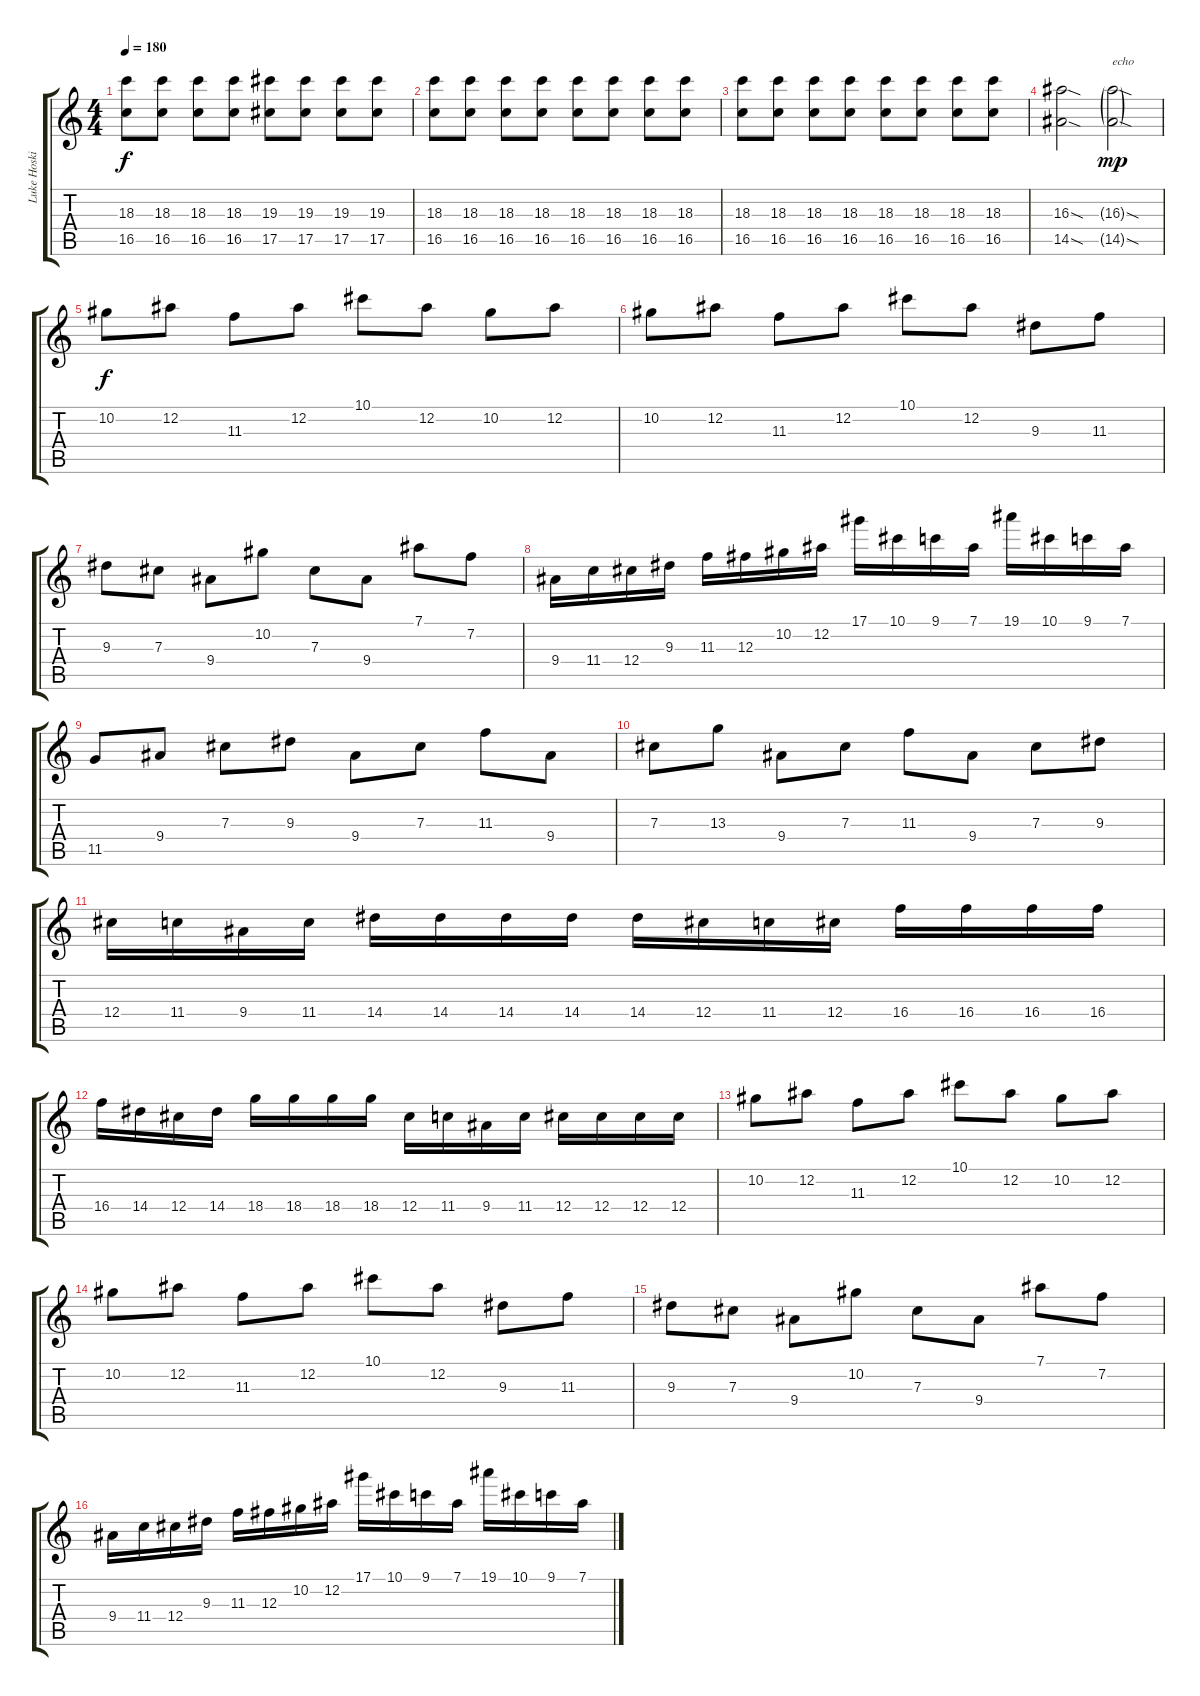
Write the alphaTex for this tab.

\track ("Luke Hoskin (Lead)" "Luke Hoski") {instrument overdrivenguitar}
\staff {score tabs}
\tuning (Eb4 Bb3 Gb3 Db3 Ab2 Eb2) {hide}
\ts (4 4)
\tempo 180
\clef g2
\ks c
(18.3 16.5).8{dy f} (18.3 16.5).8 (18.3 16.5).8 (18.3 16.5).8 (19.3 17.5).8 (19.3 17.5).8 (19.3 17.5).8 (19.3 17.5).8 |
(18.3 16.5).8 (18.3 16.5).8 (18.3 16.5).8 (18.3 16.5).8 (18.3 16.5).8 (18.3 16.5).8 (18.3 16.5).8 (18.3 16.5).8 |
(18.3 16.5).8 (18.3 16.5).8 (18.3 16.5).8 (18.3 16.5).8 (18.3 16.5).8 (18.3 16.5).8 (18.3 16.5).8 (18.3 16.5).8 |
(16.3{sod} 14.5{sod}).2 (16.3{sod g} 14.5{sod g}).2{txt "echo" dy mp} |
10.2.8{dy f} 12.2.8 11.3.8 12.2.8 10.1.8 12.2.8 10.2.8 12.2.8 |
10.2.8 12.2.8 11.3.8 12.2.8 10.1.8 12.2.8 9.3.8 11.3.8 |
9.3.8 7.3.8 9.4.8 10.2.8 7.3.8 9.4.8 7.1.8 7.2.8 |
9.4.16 11.4.16 12.4.16 9.3.16 11.3.16 12.3.16 10.2.16 12.2.16 17.1.16 10.1.16 9.1.16 7.1.16 19.1.16 10.1.16 9.1.16 7.1.16 |
11.5.8 9.4.8 7.3.8 9.3.8 9.4.8 7.3.8 11.3.8 9.4.8 |
7.3.8 13.3.8 9.4.8 7.3.8 11.3.8 9.4.8 7.3.8 9.3.8 |
12.4.16 11.4.16 9.4.16 11.4.16 14.4.16 14.4.16 14.4.16 14.4.16 14.4.16 12.4.16 11.4.16 12.4.16 16.4.16 16.4.16 16.4.16 16.4.16 |
16.4.16 14.4.16 12.4.16 14.4.16 18.4.16 18.4.16 18.4.16 18.4.16 12.4.16 11.4.16 9.4.16 11.4.16 12.4.16 12.4.16 12.4.16 12.4.16 |
10.2.8 12.2.8 11.3.8 12.2.8 10.1.8 12.2.8 10.2.8 12.2.8 |
10.2.8 12.2.8 11.3.8 12.2.8 10.1.8 12.2.8 9.3.8 11.3.8 |
9.3.8 7.3.8 9.4.8 10.2.8 7.3.8 9.4.8 7.1.8 7.2.8 |
9.4.16 11.4.16 12.4.16 9.3.16 11.3.16 12.3.16 10.2.16 12.2.16 17.1.16 10.1.16 9.1.16 7.1.16 19.1.16 10.1.16 9.1.16 7.1.16
